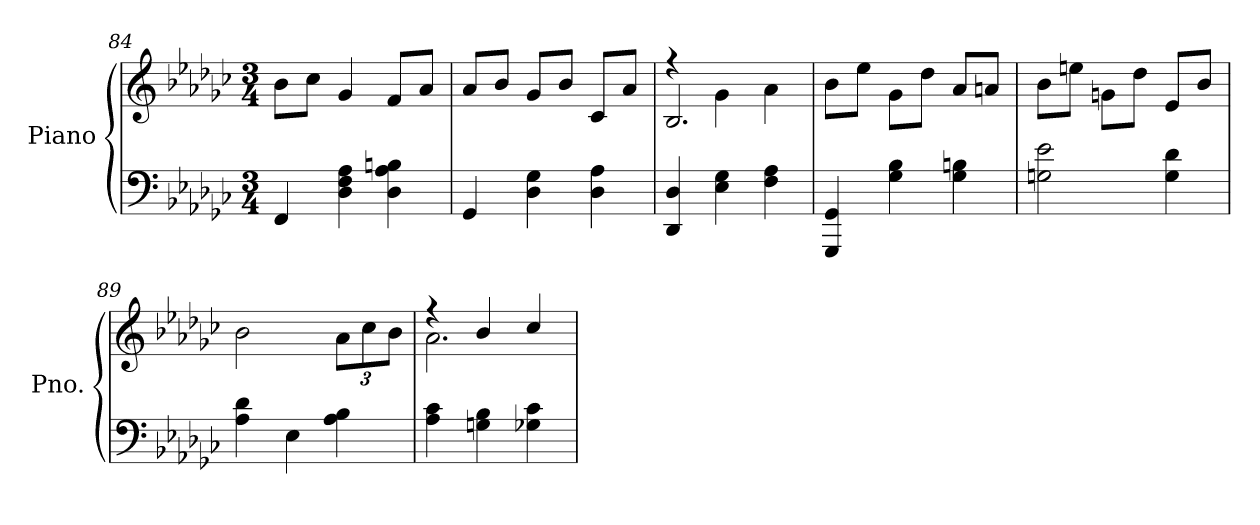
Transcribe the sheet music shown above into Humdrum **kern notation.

**kern	**kern
*part1	*part1
*staff2	*staff1
*I"Piano	*
*I'Pno.	*
*clefF4	*clefG2
*k[b-e-a-d-g-c-]	*k[b-e-a-d-g-c-]
*M3/4	*M3/4
=84	=84
4FF/	8b-\L
.	8cc-\J
4D-\ 4F\ 4A-\	4g-/
4D-\ 4A-\ 4Bn\	8f/L
.	8a-/J
=85	=85
4GG-/	8a-/L
.	8b-/J
4D-\ 4G-\	8g-/L
.	8b-/J
4D-\ 4A-\	8c-/L
.	8a-/J
=86	=86
*	*^
4DD-/ 4D-/	2.B-/	4rff
4E-\ 4G-\	.	4g-\
4F\ 4A-\	.	4a-\
*	*v	*v
=87	=87
4GGG-/ 4GG-/	8b-\L
.	8ee-\J
4G-\ 4B-\	8g-\L
.	8dd-\J
4G-\ 4Bn\	8a-/L
.	8an/J
=88	=88
2Gn\ 2e-\	8b-\L
.	8een\J
.	8gn\L
.	8dd-\J
4G\ 4d-\	8e-/L
.	8b-/J
!!LO:LB:g=z
=89	=89
4A-\ 4d-\	2b-\
4E-\	.
*	*Xbrackettup
4A-\ 4B-\	12a-\L
.	12cc-\
.	12b-\J
=90	=90
*	*^
4A-\ 4c-\	4r	2.a-\
4Gn\ 4B-\	4b-/	.
4G-X\ 4c-\	4cc-/	.
*	*v	*v
=	=
*-	*-
